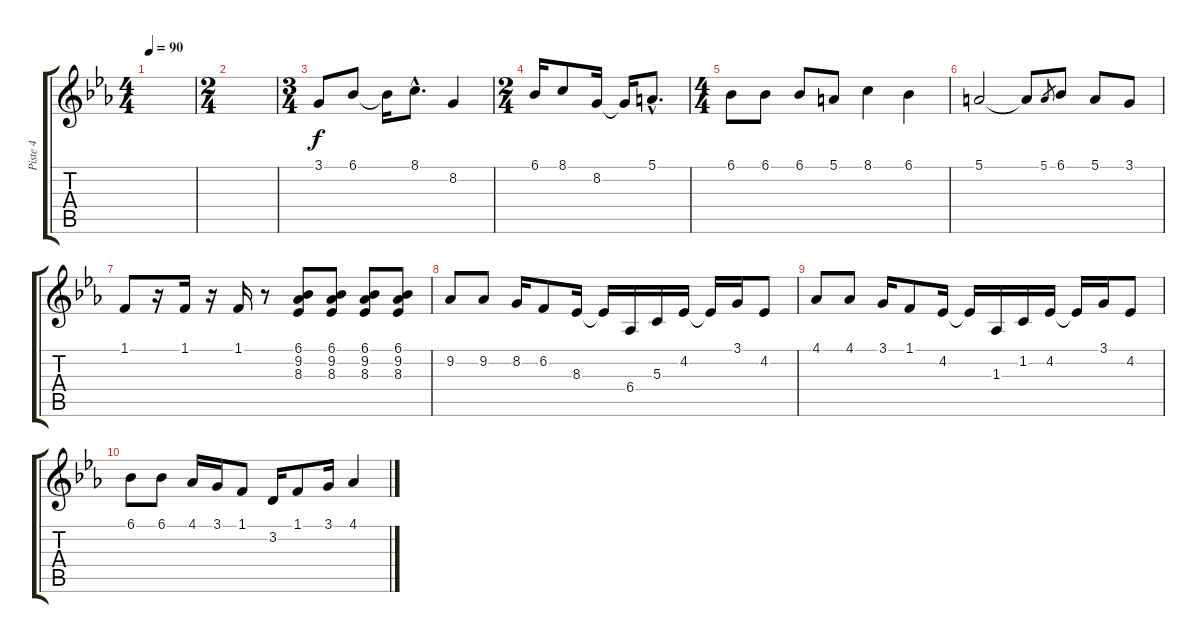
\track ("Piste 4" "Piste 4") {instrument cello}
\staff {score tabs}
\tuning (E4 B3 G3 D3 A2 E2) {hide}
\ts (4 4)
\tempo 90
\clef g2
\ks eb
|
\ts (2 4)
|
\ts (3 4)
3.1.8 6.1.8 6.1{t}.16 8.1{hac}.8{d} 8.2.4 |
\ts (2 4)
6.1.16 8.1.8 8.2.16 8.2{t}.16 5.1{hac}.8{d} |
\ts (4 4)
6.1.8 6.1.8 6.1.8 5.1.8 8.1.4 6.1.4 |
5.1.2 5.1{t}.8 5.1.8{gr} 6.1.8 5.1.8 3.1.8 |
1.1.8 r.16 1.1.16 r.16 1.1.16 r.8 (6.1 9.2 8.3).8 (6.1 9.2 8.3).8 (6.1 9.2 8.3).8 (6.1 9.2 8.3).8 |
9.2.8 9.2.8 8.2.16 6.2.8 8.3.16 8.3{t}.16 6.4.16 5.3.16 4.2.16 4.2{t}.16 3.1.16 4.2.8 |
4.1.8 4.1.8 3.1.16 1.1.8 4.2.16 4.2{t}.16 1.3.16 1.2.16 4.2.16 4.2{t}.16 3.1.16 4.2.8 |
6.1.8 6.1.8 4.1.16 3.1.16 1.1.8 3.2.16 1.1.8 3.1.16 4.1.4
